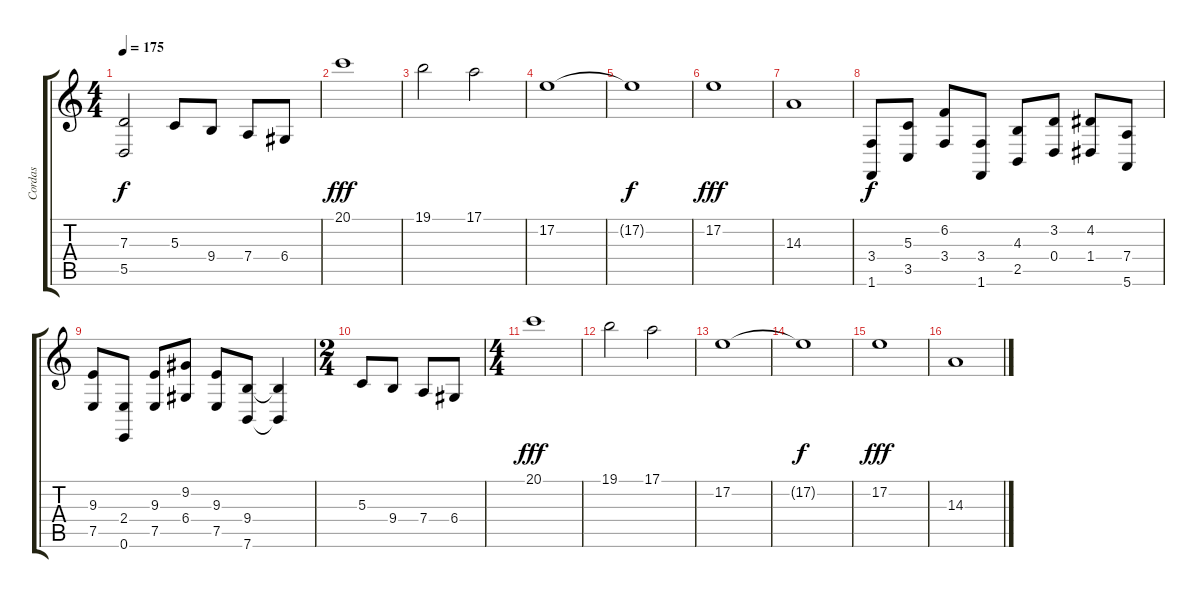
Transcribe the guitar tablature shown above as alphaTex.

\track ("Cordas" "Cordas") {instrument stringensemble1}
\staff {score tabs}
\tuning (E4 B3 G3 D3 A2 E2) {hide}
\ts (4 4)
\tempo 175
\clef g2
\ks c
(7.3 5.5).2{dy f} 5.3.8 9.4.8 7.4.8 6.4.8 |
20.1.1{dy fff} |
19.1.2 17.1.2 |
17.2.1 |
17.2{t}.1{dy f} |
17.2.1{dy fff} |
14.3.1 |
(3.4 1.6).8{dy f} (5.3 3.5).8 (6.2 3.4).8 (3.4 1.6).8 (4.3 2.5).8 (3.2 0.4).8 (4.2 1.4).8 (7.4 5.6).8 |
(9.3 7.5).8 (2.4 0.6).8 (9.3 7.5).8 (9.2 6.4).8 (9.3 7.5).8 (9.4 7.6).8 (9.4{t} 7.6{t}).4 |
\ts (2 4)
5.3.8 9.4.8 7.4.8 6.4.8 |
\ts (4 4)
20.1.1{dy fff} |
19.1.2 17.1.2 |
17.2.1 |
17.2{t}.1{dy f} |
17.2.1{dy fff} |
14.3.1
